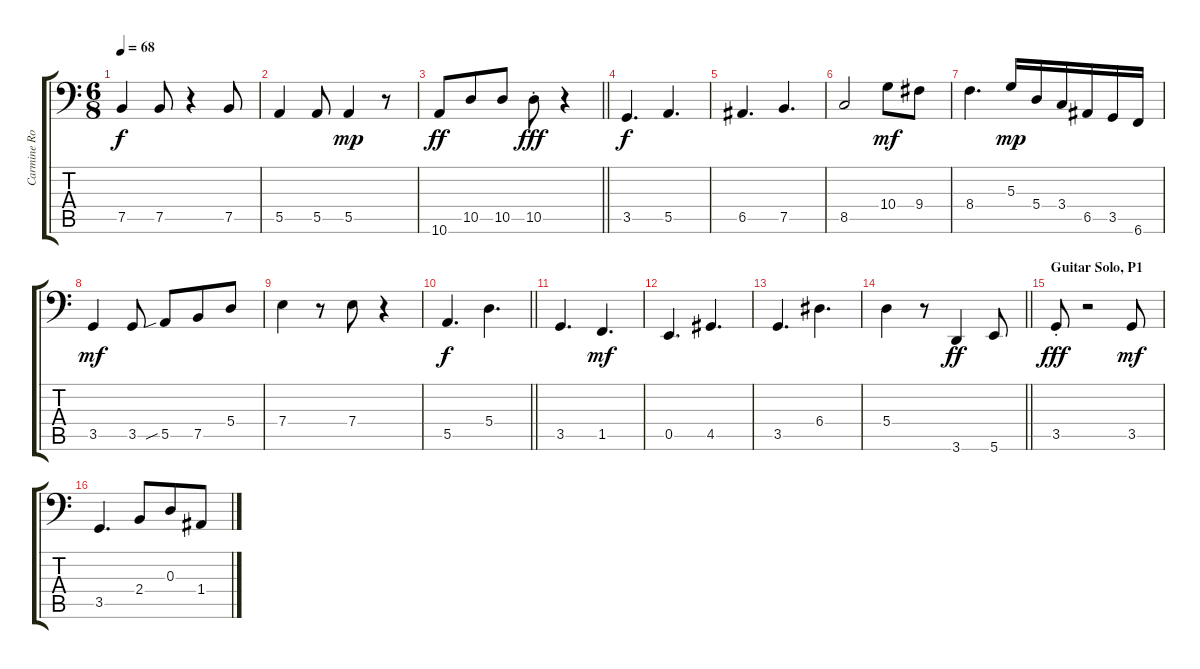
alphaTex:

\track ("Carmine Rojas" "Carmine Ro") {instrument electricbassfinger}
\staff {score tabs}
\tuning (C3 G2 D2 A1 E1 B0) {hide}
\ts (6 8)
\tempo 68
\clef f4
\ks c
7.5.4{dy f} 7.5.8 r.4 7.5.8 |
5.5.4 5.5.8 5.5.4{dy mp} r.8 |
\barLineRight lightlight
10.6.8{dy ff} 10.5.8 10.5.8 10.5{st}.8{dy fff} r.4 |
3.5.4{d dy f} 5.5.4{d} |
6.5.4{d} 7.5.4{d} |
8.5.2 10.4.8{dy mf} 9.4.8 |
8.4.4{d} 5.3.16{dy mp} 5.4.16 3.4.16 6.5.16 3.5.16 6.6.16 |
3.5.4{dy mf} 3.5.8 5.5{sib}.8 7.5.8 5.4.8 |
7.4.4 r.8 7.4.8 r.4 |
\barLineRight lightlight
5.5.4{d dy f} 5.4.4{d} |
3.5.4{d} 1.5.4{d dy mf} |
0.5.4{d} 4.5.4{d} |
3.5.4{d} 6.4.4{d} |
\barLineRight lightlight
5.4.4 r.8 3.6.4{dy ff} 5.6.8 |
\section ("" "Guitar Solo, P1")
3.5{st}.8{dy fff} r.2 3.5.8{dy mf} |
3.5.4{d} 2.4.8 0.3.8 1.4.8
